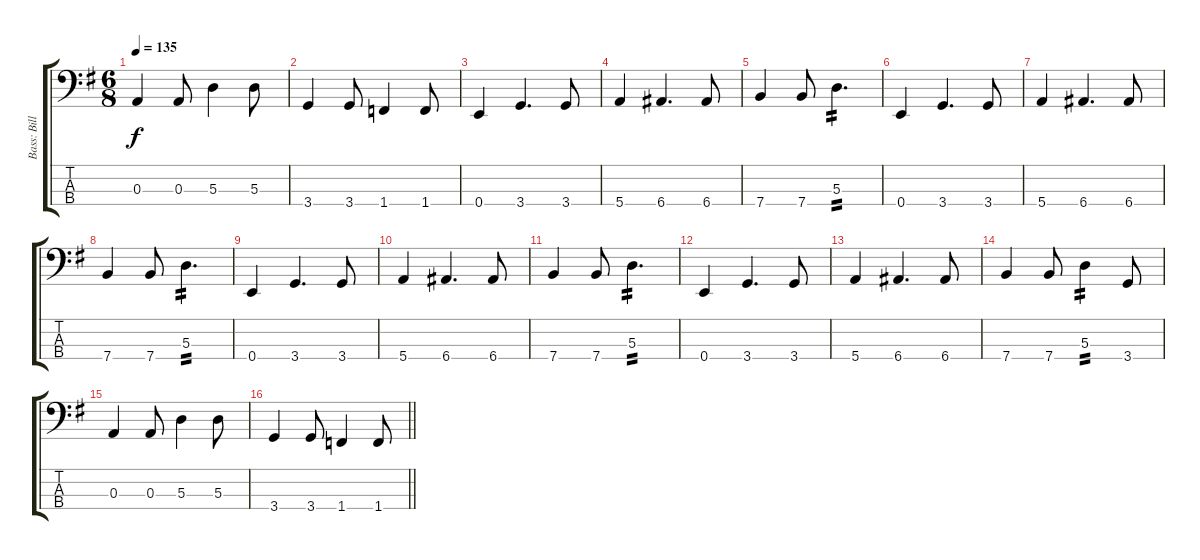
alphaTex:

\track ("Bass: Billy" "Bass: Bill") {instrument electricbassfinger}
\staff {score tabs}
\tuning (G2 D2 A1 E1) {hide}
\ts (6 8)
\tempo 135
\clef f4
\ks g
0.3.4{dy f} 0.3.8 5.3.4 5.3.8 |
3.4.4 3.4.8 1.4.4 1.4.8 |
0.4.4 3.4.4{d} 3.4.8 |
5.4.4 6.4.4{d} 6.4.8 |
7.4.4 7.4.8 5.3.4{d tp 2} |
0.4.4 3.4.4{d} 3.4.8 |
5.4.4 6.4.4{d} 6.4.8 |
7.4.4 7.4.8 5.3.4{d tp 2} |
0.4.4 3.4.4{d} 3.4.8 |
5.4.4 6.4.4{d} 6.4.8 |
7.4.4 7.4.8 5.3.4{d tp 2} |
0.4.4 3.4.4{d} 3.4.8 |
5.4.4 6.4.4{d} 6.4.8 |
7.4.4 7.4.8 5.3.4{tp 2} 3.4.8 |
0.3.4 0.3.8 5.3.4 5.3.8 |
\barLineRight lightlight
3.4.4 3.4.8 1.4.4 1.4.8
